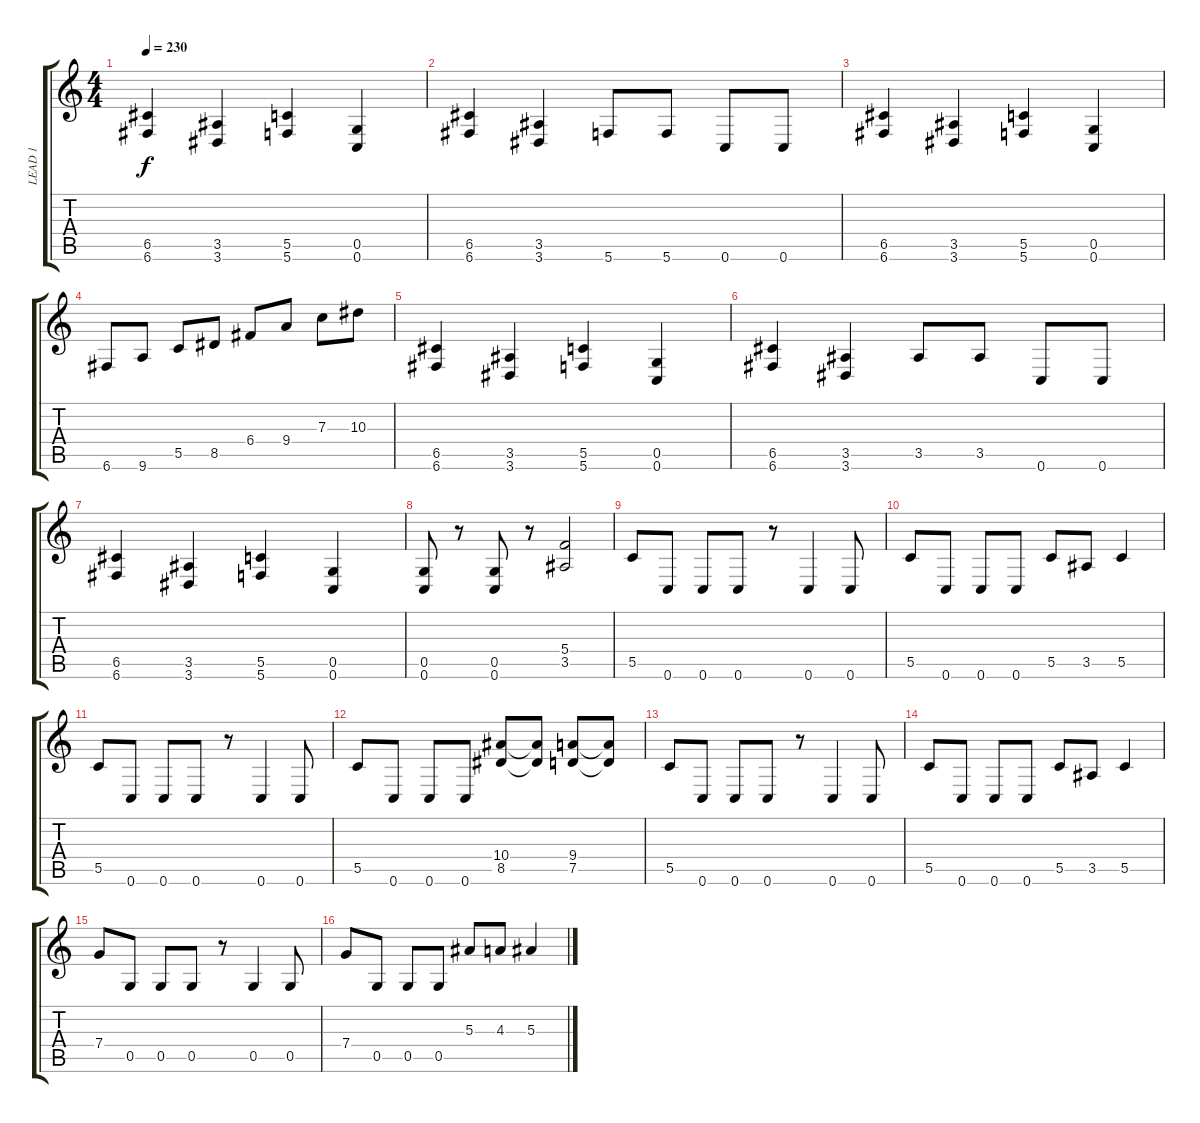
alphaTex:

\track ("LEAD 1" "LEAD 1") {instrument distortionguitar}
\staff {score tabs}
\tuning (D4 A3 F3 C3 G2 C2) {hide}
\ts (4 4)
\tempo 230
\clef g2
\ks c
(6.5 6.6).4{dy f} (3.5 3.6).4 (5.5 5.6).4 (0.5 0.6).4 |
(6.5 6.6).4 (3.5 3.6).4 5.6.8 5.6.8 0.6.8 0.6.8 |
(6.5 6.6).4 (3.5 3.6).4 (5.5 5.6).4 (0.5 0.6).4 |
6.6.8 9.6.8 5.5.8 8.5.8 6.4.8 9.4.8 7.3.8 10.3.8 |
(6.5 6.6).4 (3.5 3.6).4 (5.5 5.6).4 (0.5 0.6).4 |
(6.5 6.6).4 (3.5 3.6).4 3.5.8 3.5.8 0.6.8 0.6.8 |
(6.5 6.6).4 (3.5 3.6).4 (5.5 5.6).4 (0.5 0.6).4 |
(0.5 0.6).8 r.8 (0.5 0.6).8 r.8 (5.4 3.5).2 |
5.5.8 0.6.8 0.6.8 0.6.8 r.8 0.6.4 0.6.8 |
5.5.8 0.6.8 0.6.8 0.6.8 5.5.8 3.5.8 5.5.4 |
5.5.8 0.6.8 0.6.8 0.6.8 r.8 0.6.4 0.6.8 |
5.5.8 0.6.8 0.6.8 0.6.8 (10.4 8.5).8 (10.4{t} 8.5{t}).8 (9.4 7.5).8 (9.4{t} 7.5{t}).8 |
5.5.8 0.6.8 0.6.8 0.6.8 r.8 0.6.4 0.6.8 |
5.5.8 0.6.8 0.6.8 0.6.8 5.5.8 3.5.8 5.5.4 |
7.4.8 0.5.8 0.5.8 0.5.8 r.8 0.5.4 0.5.8 |
7.4.8 0.5.8 0.5.8 0.5.8 5.3.8 4.3.8 5.3.4
